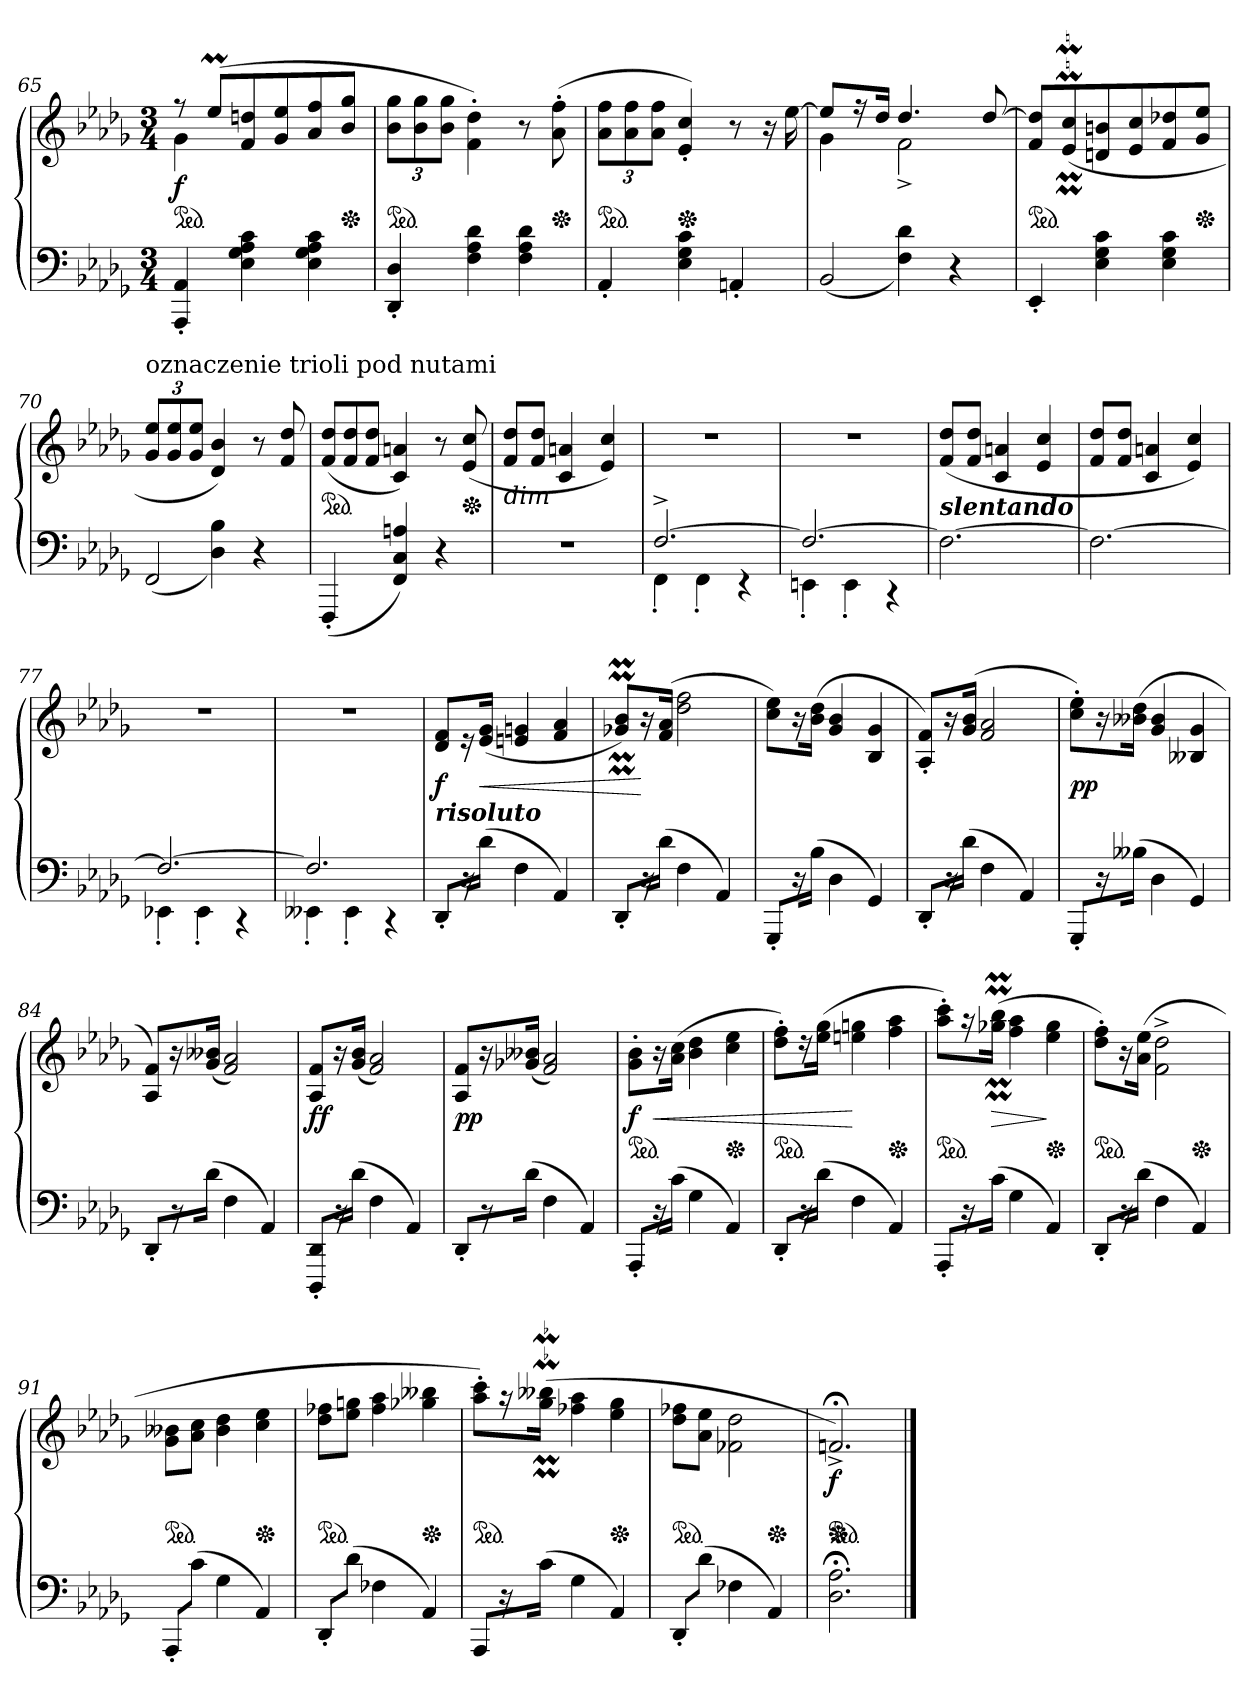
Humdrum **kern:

**kern	**kern	**dynam
*part2	*part1	*part1
*staff2	*staff1	*staff1
*clefF4	*clefG2	*
*k[b-e-a-d-g-]	*k[b-e-a-d-g-]	*
*D-:	*D-:	*
*M3/4	*M3/4	*
=65	=65	=65
*	*^	*
*	*ped	*	*
4AAA-' 4AA-'	8r	4g-	f
.	(>8ee-ML	.	.
4E- 4G- 4A- 4c	8f 8ddn	2ryy	.
.	8g- 8ee-	.	.
4E- 4G- 4A- 4c	8a- 8ff	.	.
*	*Xped	*	*
.	8b- 8gg-J	.	.
*	*v	*v	*
=66	=66	=66
!	!LO:TX:a:t=oznaczenie trioli nad nutami (t. 66-67)	!
*	*ped	*
4DD-' 4D-'	12b- 12gg-L	.
.	12b- 12gg-	.
.	12b- 12gg-J	.
4F 4A- 4d-	4f'\ 4dd-'\)	.
4F 4A- 4d-	8r	.
*	*Xped	*
.	(>8a-' 8ff'	.
=67	=67	=67
*	*ped	*
4AA-'	12a- 12ffL	.
.	12a- 12ff	.
.	12a- 12ffJ	.
*	*Xped	*
4E- 4G- 4c	4e-' 4cc')	.
4AAn'	8r	.
.	16r	.
.	[16ee-	.
=68	=68	=68
*^	*^	*
4ryy	(>2BB-/	8ee-L]	4g-	.
.	.	16r	.	.
.	.	16dd-Jk	.	.
4F\ 4d-\)	.	4.dd-	2f^	.
4r	4ryy	.	.	.
.	.	[8dd-	.	.
*v	*v	*	*	*
*	*v	*v	*
=69	=69	=69
*	*ped	*
4EE-'	8f 8dd-]L	.
.	(<8e-M 8ccM	.
4E- 4G- 4c	8dn 8bn	.
.	8e- 8cc	.
4E- 4G- 4c	8f 8dd-	.
*	*Xped	*
.	8g- 8ee-J	.
=70	=70	=70
*^	*	*
!	!	!LO:TX:a:t=oznaczenie trioli pod nutami	!
4ryy	(>2FF/	12g-/ 12ee-/L	.
.	.	12g- 12ee-	.
.	.	12g- 12ee-J	.
4D-\ 4B-\)	.	4d- 4b-)	.
4r	4ryy	8r	.
.	.	8f 8dd-	.
*v	*v	*	*
=71	=71	=71
*	*Xtuplet	*
*	*ped	*
(<4FFF'	(>12f 12dd-L	.
.	12f 12dd-	.
.	12f 12dd-J	.
4FF 4C 4An)	4c 4an)	.
4r	8r	.
*	*Xped	*
.	(>8e- 8cc	.
=72	=72	=72
!	!LO:TX:c:i:t=dim	!
2.r	8f 8dd-L	.
.	8f 8dd-J	.
.	4c 4an	.
.	4e- 4cc)	.
=73	=73	=73
*^	*	*
[>2.F^	4FF'>	2.r	.
.	4FF'>	.	.
.	4r	.	.
=74	=74	=74	=74
2.F_>	4EEn'>	2.r	.
.	4EE'>	.	.
.	4r	.	.
=75	=75	=75	=75
!	!	!LO:TX:b:Bi:t=slentando	!
*v	*v	*	*
2.F_>	(>8f 8dd-L	.
.	8f 8dd-J	.
.	4c 4an	.
.	4e- 4cc	.
=76	=76	=76
2.F_>	8f 8dd-L	.
.	8f 8dd-J	.
.	4c 4an	.
.	4e- 4cc)	.
=77	=77	=77
*^	*	*
2.F_	4EE-X'>	2.r	.
.	4EE-'>	.	.
.	4r	.	.
=78	=78	=78	=78
2.F]	4EE--X'>	2.r	.
.	4EE--'>	.	.
.	4r	.	.
=79	=79	=79	=79
!	!	!LO:TX:b:Bi:t=risoluto	!
*v	*v	*	*
8DD-'</L	8d-/ 8f/L	f
16r	16r	.
(16d-\Jk	(>16e- 16g-Jk	<
4F	4en 4gn	.
4AA-)	4f 4a-	.
=80	=80	=80
8DD-'</L	8g-XM/ 8b-M/L)	.
16r	16r	[
(>16d-\Jk	(>16f 16a-Jk	.
4F	2dd- 2ff	.
4AA-)	.	.
=81	=81	=81
8GGG-'</L	8cc 8ee-L)	.
16r	16r	.
(>16B-\Jk	(>16b- 16dd-Jk	.
4D-	4g- 4b-	.
4GG-)	4B- 4g-	.
=82	=82	=82
8DD-'</L	8A-'/ 8f'/L)	.
16r	16r	.
(>16d-\Jk	(>16g- 16b-Jk	.
4F	2f 2a-	.
4AA-)	.	.
=83	=83	=83
8GGG-'</L	8cc' 8ee-'L)	pp
16r	16r	.
(>16B--X\Jk	(>16b--X 16dd-Jk	.
4D-	4g- 4b--	.
4GG-)	4B--X 4g-	.
=84	=84	=84
8DD-'</L	8A-/ 8f/L)	.
16r	16r	.
(>16d-\Jk	(>16g- 16b--XJk	.
4F	2f 2a-)	.
4AA-)	.	.
=85	=85	=85
8DDD-'</ 8DD-'</L	8A-/ 8f/L	ff
16r	16r	.
(>16d-\Jk	(>16g- 16b-Jk	.
4F	2f 2a-)	.
4AA-)	.	.
=86	=86	=86
8DD-'</L	8A-/ 8f/L	pp
16r	16r	.
(>16d-\Jk	(>16g-X 16b--XJk	.
4F	2f 2a-)	.
4AA-)	.	.
=87	=87	=87
*	*ped	*
8AAA-'</L	8g-'\ 8b-'\L	f
16r	16r	<
(>16c\Jk	(>16a- 16ccJk	.
4G-	4b- 4dd-	.
*	*Xped	*
4AA-)	4cc 4ee-	.
=88	=88	=88
*	*ped	*
8DD-'</L	8dd-' 8ff'L)	.
16r	16r	.
(>16d-\Jk	(>16ee- 16gg-Jk	.
4F	4een 4ggn	[
*	*Xped	*
4AA-)	4ff 4aa-	.
=89	=89	=89
*	*ped	*
8AAA-'</L	8aa-' 8ccc'L)	.
16r	16r	.
(>16c\Jk	(>16gg-XM 16bb-MJk	>
4G-	4ff 4aa-	.
*	*Xped	*
4AA-)	4ee- 4gg-	]
=90	=90	=90
*	*ped	*
*	*^	*
8DD-'</L	8dd-' 8ff'L)	2ryy	.
16r	16r	.	.
(>16d-\Jk	(>16a- 16ee-Jk	.	.
4F	2f^\ 2dd-^\	.	.
*	*Xped	*	*
4AA-)	.	4ryy	.
*	*v	*v	*
=91	=91	=91
*	*ped	*
8AAA-'</L	8g-\ 8b--X\L	.
(>8c\J	8a- 8ccJ	.
4G-	4b-- 4dd-	.
*	*Xped	*
4AA-)	4cc 4ee-	.
=92	=92	=92
*	*ped	*
8DD-'</L	8dd- 8ff-XL	.
(>8d-\J	8ee- 8ggnJ	.
4F-X	4ff- 4aa-	.
*	*Xped	*
4AA-)	4gg-X 4bb--X	.
=93	=93	=93
*	*ped	*
8AAA-/L	8aa-' 8ccc'L)	.
16r	16r	.
(>16c\Jk	(>16gg-M 16bb--XMJk	.
4G-	4ff-X 4aa-	.
*	*Xped	*
4AA-)	4ee- 4gg-	.
=94	=94	=94
*	*ped	*
*	*^	*
8DD-'</L	8dd- 8ff-XL	2ryy	.
(>8d-\J	8a- 8ee-J	.	.
4F-X	2f-X\ 2dd-\	.	.
*	*Xped	*	*
4AA-)	.	4ryy	.
=95	=95	=95	=95
!	!LO:TX:a:B:t=FINE	!	!
*	*v	*v	*
*	*ped	*
*	*Xped	*
2.D-; 2.A-;	2.fn;<^)	f
==	==	==
*-	*-	*-
